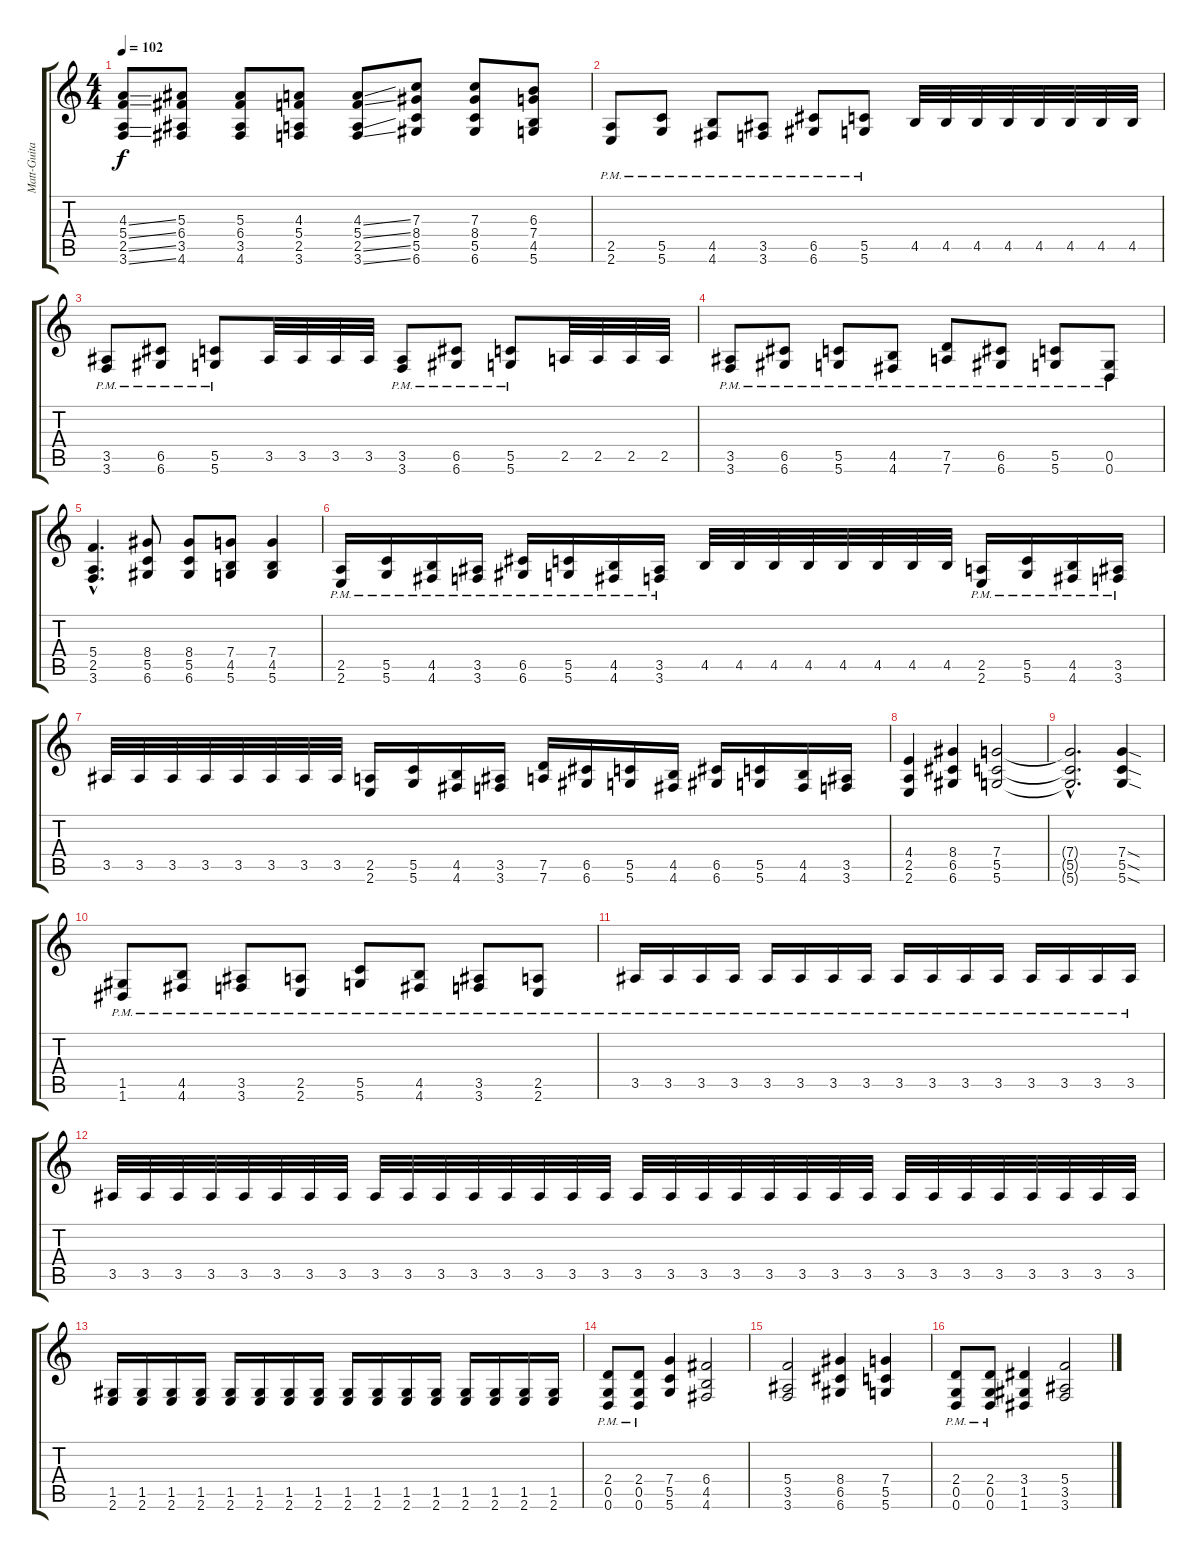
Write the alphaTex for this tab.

\track ("Matt-Guitar" "Matt-Guita") {instrument overdrivenguitar}
\staff {score tabs}
\tuning (D4 A3 F3 C3 G2 D2) {hide}
\ts (4 4)
\tempo 102
\clef g2
\ks c
(4.3{ss} 5.4{ss} 2.5{ss} 3.6{ss}).8{dy f instrument overdrivenguitar} (5.3 6.4 3.5 4.6).8 (5.3 6.4 3.5 4.6).8 (4.3 5.4 2.5 3.6).8 (4.3{ss} 5.4{ss} 2.5{ss} 3.6{ss}).8 (7.3 8.4 5.5 6.6).8 (7.3 8.4 5.5 6.6).8 (6.3 7.4 4.5 5.6).8 |
(2.5{pm} 2.6{pm}).8 (5.5{pm} 5.6{pm}).8 (4.5{pm} 4.6{pm}).8 (3.5{pm} 3.6{pm}).8 (6.5{pm} 6.6{pm}).8 (5.5{pm} 5.6{pm}).8 4.5.32 4.5.32 4.5.32 4.5.32 4.5.32 4.5.32 4.5.32 4.5.32 |
(3.5{pm} 3.6{pm}).8 (6.5{pm} 6.6{pm}).8 (5.5{pm} 5.6{pm}).8 3.5.32 3.5.32 3.5.32 3.5.32 (3.5{pm} 3.6{pm}).8 (6.5{pm} 6.6{pm}).8 (5.5{pm} 5.6{pm}).8 2.5.32 2.5.32 2.5.32 2.5.32 |
(3.5{pm} 3.6{pm}).8 (6.5{pm} 6.6{pm}).8 (5.5{pm} 5.6{pm}).8 (4.5{pm} 4.6{pm}).8 (7.5{pm} 7.6{pm}).8 (6.5{pm} 6.6{pm}).8 (5.5{pm} 5.6{pm}).8 (0.5{pm} 0.6{pm}).8 |
(5.4{hac} 2.5{hac} 3.6{hac}).4{d} (8.4 5.5 6.6).8 (8.4 5.5 6.6).8 (7.4 4.5 5.6).8 (7.4 4.5 5.6).4 |
(2.5{pm} 2.6{pm}).16 (5.5{pm} 5.6{pm}).16 (4.5{pm} 4.6{pm}).16 (3.5{pm} 3.6{pm}).16 (6.5{pm} 6.6{pm}).16 (5.5{pm} 5.6{pm}).16 (4.5{pm} 4.6{pm}).16 (3.5{pm} 3.6{pm}).16 4.5.32 4.5.32 4.5.32 4.5.32 4.5.32 4.5.32 4.5.32 4.5.32 (2.5 2.6{pm}).16 (5.5 5.6{pm}).16 (4.5 4.6{pm}).16 (3.5 3.6{pm}).16 |
3.5.32 3.5.32 3.5.32 3.5.32 3.5.32 3.5.32 3.5.32 3.5.32 (2.5 2.6).16 (5.5 5.6).16 (4.5 4.6).16 (3.5 3.6).16 (7.5 7.6).16 (6.5 6.6).16 (5.5 5.6).16 (4.5 4.6).16 (6.5 6.6).16 (5.5 5.6).16 (4.5 4.6).16 (3.5 3.6).16 |
(4.4 2.5 2.6).4 (8.4 6.5 6.6).4 (7.4 5.5 5.6).2 |
(7.4{hac t} 5.5{hac t} 5.6{hac t}).2{d} (7.4{sod} 5.5{sod} 5.6{sod}).4 |
(1.5{pm} 1.6{pm}).8 (4.5{pm} 4.6{pm}).8 (3.5{pm} 3.6{pm}).8 (2.5{pm} 2.6{pm}).8 (5.5{pm} 5.6{pm}).8 (4.5{pm} 4.6{pm}).8 (3.5{pm} 3.6{pm}).8 (2.5{pm} 2.6{pm}).8 |
3.5{pm}.16 3.5{pm}.16 3.5{pm}.16 3.5{pm}.16 3.5{pm}.16 3.5{pm}.16 3.5{pm}.16 3.5{pm}.16 3.5{pm}.16 3.5{pm}.16 3.5{pm}.16 3.5{pm}.16 3.5{pm}.16 3.5{pm}.16 3.5{pm}.16 3.5{pm}.16 |
3.5.32 3.5.32 3.5.32 3.5.32 3.5.32 3.5.32 3.5.32 3.5.32 3.5.32 3.5.32 3.5.32 3.5.32 3.5.32 3.5.32 3.5.32 3.5.32 3.5.32 3.5.32 3.5.32 3.5.32 3.5.32 3.5.32 3.5.32 3.5.32 3.5.32 3.5.32 3.5.32 3.5.32 3.5.32 3.5.32 3.5.32 3.5.32 |
(1.5 2.6).16 (1.5 2.6).16 (1.5 2.6).16 (1.5 2.6).16 (1.5 2.6).16 (1.5 2.6).16 (1.5 2.6).16 (1.5 2.6).16 (1.5 2.6).16 (1.5 2.6).16 (1.5 2.6).16 (1.5 2.6).16 (1.5 2.6).16 (1.5 2.6).16 (1.5 2.6).16 (1.5 2.6).16 |
(2.4{pm} 0.5{pm} 0.6{pm}).8 (2.4{pm} 0.5{pm} 0.6{pm}).8 (7.4 5.5 5.6).4 (6.4 4.5 4.6).2 |
(5.4 3.5 3.6).2 (8.4 6.5 6.6).4 (7.4 5.5 5.6).4 |
(2.4{pm} 0.5{pm} 0.6{pm}).8 (2.4{pm} 0.5{pm} 0.6{pm}).8 (3.4 1.5 1.6).4 (5.4 3.5 3.6).2
